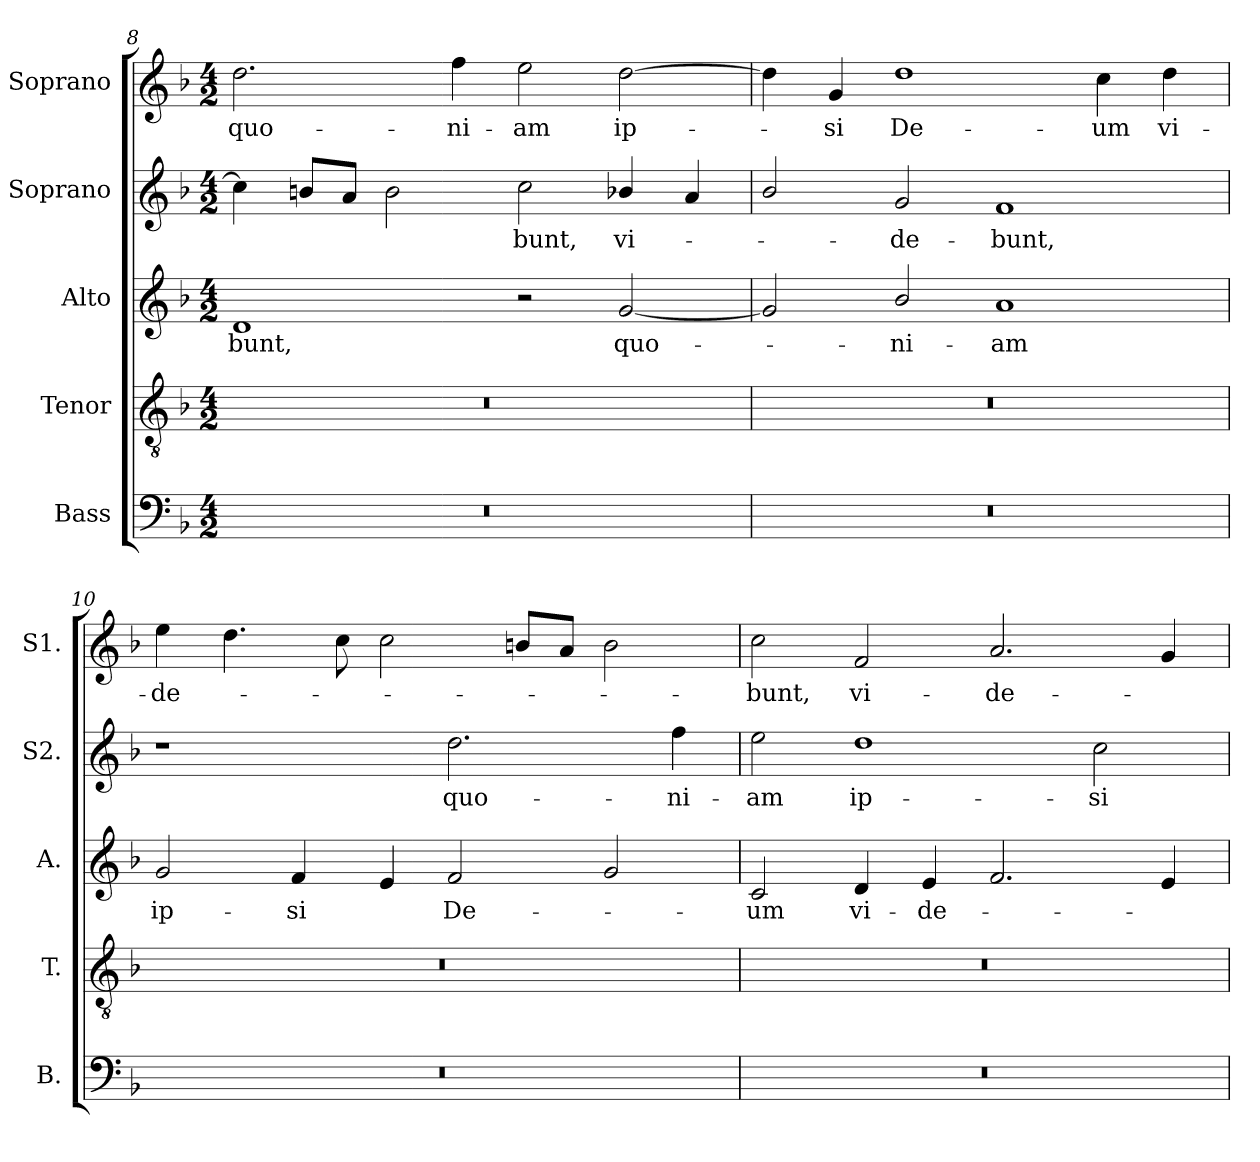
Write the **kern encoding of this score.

**kern	**kern	**kern	**text	**kern	**text	**kern	**text
*part5	*part4	*part3	*part3	*part2	*part2	*part1	*part1
*staff5	*staff4	*staff3	*staff3	*staff2	*staff2	*staff1	*staff1
*I"Bass	*I"Tenor	*I"Alto	*	*I"Soprano	*	*I"Soprano	*
*I'B.	*I'T.	*I'A.	*	*I'S2.	*	*I'S1.	*
*clefF4	*clefGv2	*clefG2	*	*clefG2	*	*clefG2	*
*	*ITrd7c12	*	*	*	*	*	*
*k[b-]	*k[b-]	*k[b-]	*	*k[b-]	*	*k[b-]	*
*F:	*F:	*F:	*	*F:	*	*F:	*
*M4/2	*M4/2	*M4/2	*	*M4/2	*	*M4/2	*
=8	=8	=8	=8	=8	=8	=8	=8
!LO:N:vis=1	!LO:N:vis=1	!	!	!	!	!	!
!	!	!	!LO:LY:b:color=#000000	!	!	!	!
!	!	!	!	!	!	!	!LO:LY:b:color=#000000
0r	0r	1di	-bunt,	4cci\]	.	2.ddi\	quo-
.	.	.	.	8bni/L	.	.	.
.	.	.	.	8ai/J	.	.	.
.	.	.	.	2bi\	.	.	.
!	!	!	!	!	!	!	!LO:LY:b:color=#000000
.	.	.	.	.	.	4ffi\	-ni-
!	!	!	!	!	!LO:LY:b:color=#000000	!	!
!	!	!	!	!	!	!	!LO:LY:b:color=#000000
.	.	2r	.	2cci\	-bunt,	2eei\	-am
!	!	!	!LO:LY:b:color=#000000	!	!	!	!
!	!	!	!	!	!LO:LY:b:color=#000000	!	!
!	!	!	!	!	!	!	!LO:LY:b:color=#000000
.	.	[2gi/	quo-	4b-Xi/	vi-	[2ddi\	ip-
.	.	.	.	4ai/	.	.	.
!!LO:LB:g=z
=9	=9	=9	=9	=9	=9	=9	=9
!LO:N:vis=1	!LO:N:vis=1	!	!	!	!	!	!
0r	0r	2gi/]	.	2b-i/	.	4ddi\]	.
!	!	!	!	!	!	!	!LO:LY:b:color=#000000
.	.	.	.	.	.	4gi/	-si
!	!	!	!LO:LY:b:color=#000000	!	!	!	!
!	!	!	!	!	!LO:LY:b:color=#000000	!	!
!	!	!	!	!	!	!	!LO:LY:b:color=#000000
.	.	2b-i/	-ni-	2gi/	-de-	1ddi	De-
!	!	!	!LO:LY:b:color=#000000	!	!	!	!
!	!	!	!	!	!LO:LY:b:color=#000000	!	!
.	.	1ai	-am	1fi	-bunt,	.	.
!	!	!	!	!	!	!	!LO:LY:b:color=#000000
.	.	.	.	.	.	4cci\	-um
!	!	!	!	!	!	!	!LO:LY:b:color=#000000
.	.	.	.	.	.	4ddi\	vi-
=10	=10	=10	=10	=10	=10	=10	=10
!LO:N:vis=1	!LO:N:vis=1	!	!	!	!	!	!
!	!	!	!LO:LY:b:color=#000000	!	!	!	!
!	!	!	!	!	!	!	!LO:LY:b:color=#000000
0r	0r	2gi/	ip-	1r	.	4eei\	-de-
.	.	.	.	.	.	4.ddi\	.
!	!	!	!LO:LY:b:color=#000000	!	!	!	!
.	.	4fi/	-si	.	.	.	.
.	.	.	.	.	.	8cci\	.
.	.	4ei/	.	.	.	2cci\	.
!	!	!	!LO:LY:b:color=#000000	!	!	!	!
!	!	!	!	!	!LO:LY:b:color=#000000	!	!
.	.	2fi/	De-	2.ddi\	quo-	.	.
.	.	.	.	.	.	8bni/L	.
.	.	.	.	.	.	8ai/J	.
.	.	2gi/	.	.	.	2bi\	.
!	!	!	!	!	!LO:LY:b:color=#000000	!	!
.	.	.	.	4ffi\	-ni-	.	.
=11	=11	=11	=11	=11	=11	=11	=11
!LO:N:vis=1	!LO:N:vis=1	!	!	!	!	!	!
!	!	!	!LO:LY:b:color=#000000	!	!	!	!
!	!	!	!	!	!LO:LY:b:color=#000000	!	!
!	!	!	!	!	!	!	!LO:LY:b:color=#000000
0r	0r	2ci/	-um	2eei\	-am	2cci\	-bunt,
!	!	!	!LO:LY:b:color=#000000	!	!	!	!
!	!	!	!	!	!LO:LY:b:color=#000000	!	!
!	!	!	!	!	!	!	!LO:LY:b:color=#000000
.	.	4di/	vi-	1ddi	ip-	2fi/	vi-
!	!	!	!LO:LY:b:color=#000000	!	!	!	!
.	.	4ei/	-de-	.	.	.	.
!	!	!	!	!	!	!	!LO:LY:b:color=#000000
.	.	2.fi/	.	.	.	2.ai/	-de-
!	!	!	!	!	!LO:LY:b:color=#000000	!	!
.	.	.	.	2cci\	-si	.	.
.	.	4ei/	.	.	.	4gi/	.
=	=	=	=	=	=	=	=
*-	*-	*-	*-	*-	*-	*-	*-
